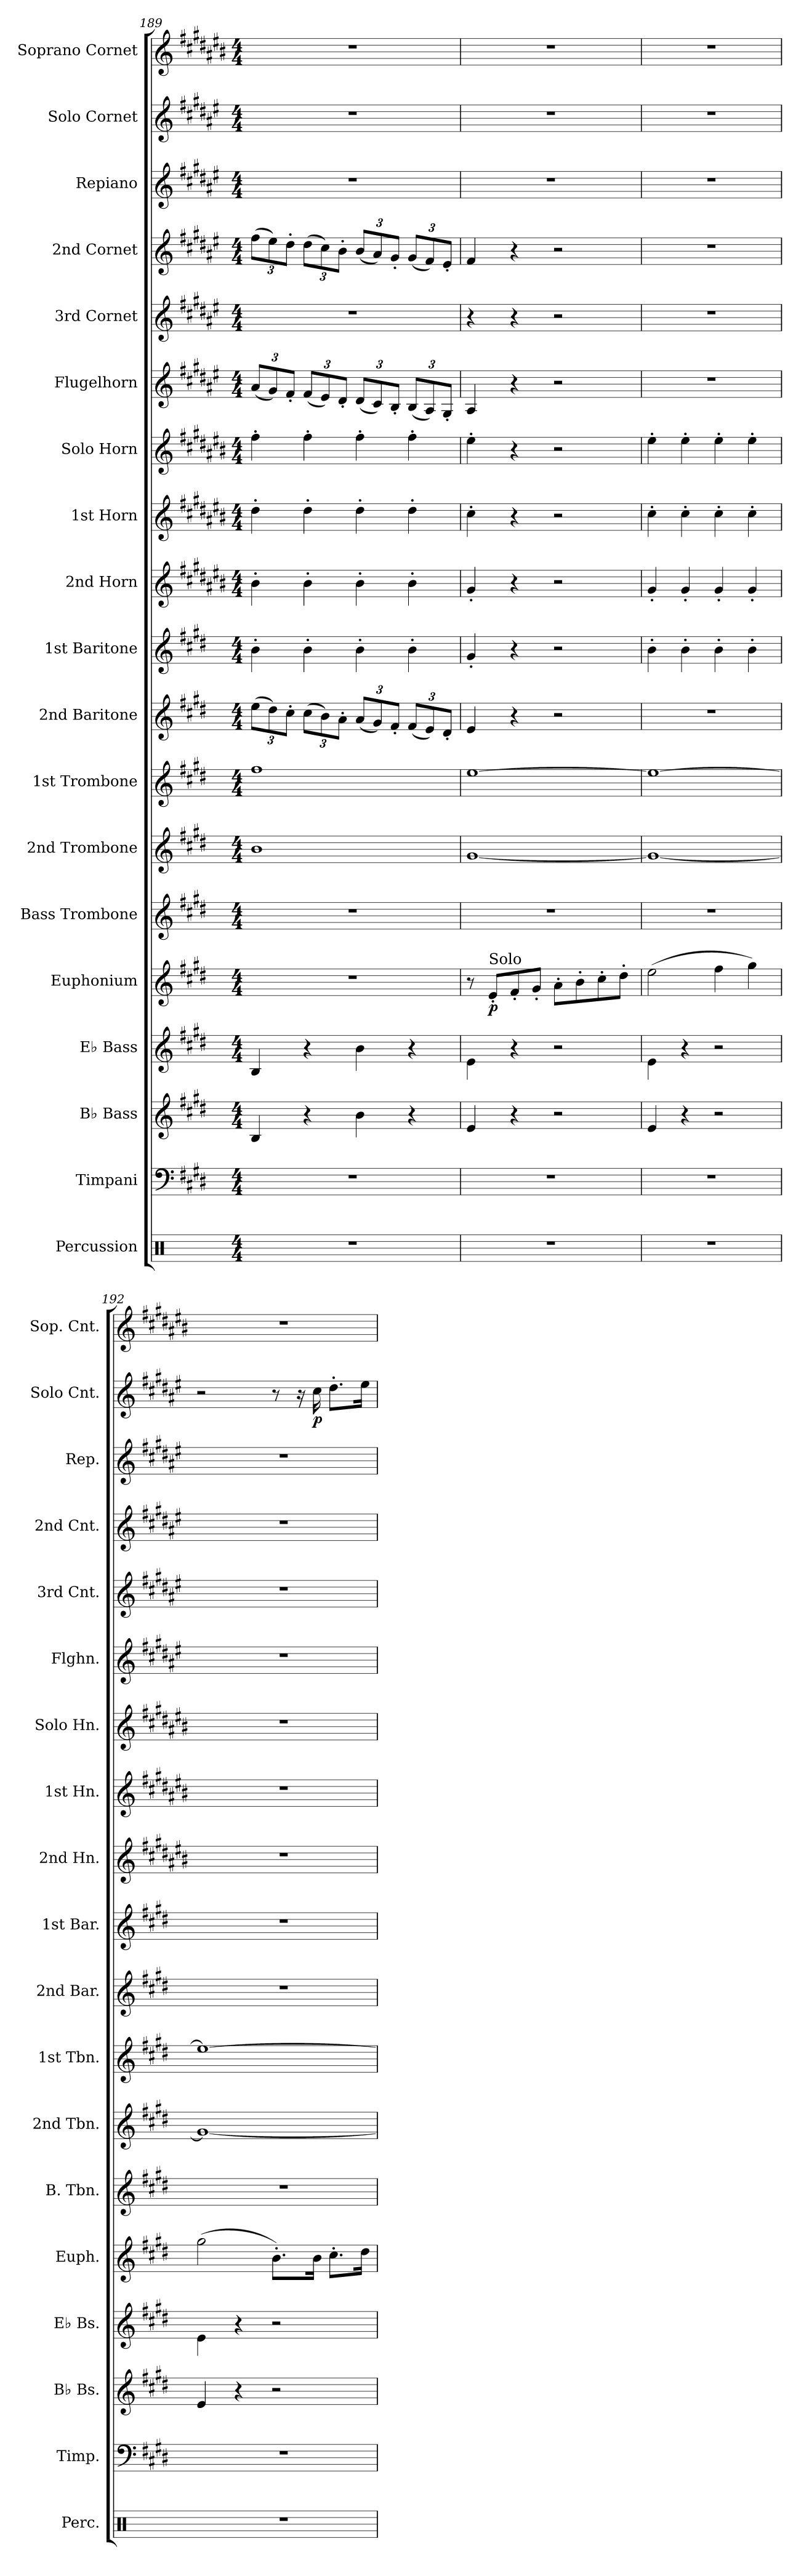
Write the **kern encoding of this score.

**kern	**kern	**kern	**kern	**kern	**dynam	**kern	**kern	**kern	**kern	**kern	**kern	**kern	**kern	**kern	**kern	**kern	**kern	**kern	**dynam	**kern
*part19	*part18	*part17	*part16	*part15	*part15	*part14	*part13	*part12	*part11	*part10	*part9	*part8	*part7	*part6	*part5	*part4	*part3	*part2	*part2	*part1
*staff19	*staff18	*staff17	*staff16	*staff15	*staff15	*staff14	*staff13	*staff12	*staff11	*staff10	*staff9	*staff8	*staff7	*staff6	*staff5	*staff4	*staff3	*staff2	*staff2	*staff1
*I"Percussion	*I"Timpani	*I"B♭ Bass	*I"E♭ Bass	*I"Euphonium	*	*I"Bass Trombone	*I"2nd Trombone	*I"1st Trombone	*I"2nd Baritone	*I"1st Baritone	*I"2nd Horn	*I"1st Horn	*I"Solo Horn	*I"Flugelhorn	*I"3rd Cornet	*I"2nd Cornet	*I"Repiano	*I"Solo Cornet	*	*I"Soprano Cornet
*I'Perc.	*I'Timp.	*I'B♭ Bs.	*I'E♭ Bs.	*I'Euph.	*	*I'B. Tbn.	*I'2nd Tbn.	*I'1st Tbn.	*I'2nd Bar.	*I'1st Bar.	*I'2nd Hn.	*I'1st Hn.	*I'Solo Hn.	*I'Flghn.	*I'3rd Cnt.	*I'2nd Cnt.	*I'Rep.	*I'Solo Cnt.	*	*I'Sop. Cnt.
*clefX	*clefF4	*clefG2	*clefG2	*clefG2	*	*clefG2	*clefG2	*clefG2	*clefG2	*clefG2	*clefG2	*clefG2	*clefG2	*clefG2	*clefG2	*clefG2	*clefG2	*clefG2	*	*clefG2
*	*	*ITrd15c26	*ITrd12c21	*ITrd8c14	*	*ITrd12c21	*ITrd8c14	*ITrd8c14	*ITrd8c14	*ITrd8c14	*ITrd5c9	*ITrd5c9	*ITrd5c9	*ITrd1c2	*ITrd1c2	*ITrd1c2	*ITrd1c2	*ITrd1c2	*	*ITrd-2c-3
*k[]	*k[f#c#g#d#]	*k[f#c#g#d#]	*k[f#c#g#d#]	*k[f#c#g#d#]	*	*k[f#c#g#d#]	*k[f#c#g#d#]	*k[f#c#g#d#]	*k[f#c#g#d#]	*k[f#c#g#d#]	*k[f#c#g#d#]	*k[f#c#g#d#]	*k[f#c#g#d#]	*k[f#c#g#d#]	*k[f#c#g#d#]	*k[f#c#g#d#]	*k[f#c#g#d#]	*k[f#c#g#d#]	*	*k[f#c#g#d#]
*M4/4	*M4/4	*M4/4	*M4/4	*M4/4	*	*M4/4	*M4/4	*M4/4	*M4/4	*M4/4	*M4/4	*M4/4	*M4/4	*M4/4	*M4/4	*M4/4	*M4/4	*M4/4	*	*M4/4
*	*	*	*	*	*	*	*	*	*Xbrackettup	*	*	*	*	*Xbrackettup	*	*Xbrackettup	*	*	*	*
=189	=189	=189	=189	=189	=189	=189	=189	=189	=189	=189	=189	=189	=189	=189	=189	=189	=189	=189	=189	=189
1r	1r	4BBB/	4BB/	1r	.	1r	1B	1f#	(>12e\L	4B'\	4d#'\	4f#'\	4a'\	(<12g#/L	1r	(>12ee\L	1r	1r	.	1r
.	.	.	.	.	.	.	.	.	12d#\)	.	.	.	.	12f#/)	.	12dd#\)	.	.	.	.
.	.	.	.	.	.	.	.	.	12c#'\J	.	.	.	.	12e'/J	.	12cc#'\J	.	.	.	.
.	.	4r	4r	.	.	.	.	.	(>12c#\L	4B'\	4d#'\	4f#'\	4a'\	(<12e/L	.	(>12cc#\L	.	.	.	.
.	.	.	.	.	.	.	.	.	12B\)	.	.	.	.	12d#/)	.	12b\)	.	.	.	.
.	.	.	.	.	.	.	.	.	12A'\J	.	.	.	.	12c#'/J	.	12a'\J	.	.	.	.
.	.	4BB\	4B\	.	.	.	.	.	(<12A/L	4B'\	4d#'\	4f#'\	4a'\	(<12c#/L	.	(<12a/L	.	.	.	.
.	.	.	.	.	.	.	.	.	12G#/)	.	.	.	.	12B/)	.	12g#/)	.	.	.	.
.	.	.	.	.	.	.	.	.	12F#'/J	.	.	.	.	12A'/J	.	12f#'/J	.	.	.	.
.	.	4r	4r	.	.	.	.	.	(<12F#/L	4B'\	4d#'\	4f#'\	4a'\	(<12A/L	.	(<12f#/L	.	.	.	.
.	.	.	.	.	.	.	.	.	12E/)	.	.	.	.	12G#/)	.	12e/)	.	.	.	.
.	.	.	.	.	.	.	.	.	12D#'/J	.	.	.	.	12F#'/J	.	12d#'/J	.	.	.	.
=190	=190	=190	=190	=190	=190	=190	=190	=190	=190	=190	=190	=190	=190	=190	=190	=190	=190	=190	=190	=190
1r	1r	4EE/	4E\	8r	.	1r	[1G#	[1e	4E/	4G#'/	4B'/	4e'\	4g#'\	4G#/	4r	4e/	1r	1r	.	1r
!	!	!	!	!LO:TX:a:t=Solo	!	!	!	!	!	!	!	!	!	!	!	!	!	!	!	!
!	!	!	!	!	!LO:DY:b	!	!	!	!	!	!	!	!	!	!	!	!	!	!	!
.	.	.	.	8E'/L	p	.	.	.	.	.	.	.	.	.	.	.	.	.	.	.
.	.	4r	4r	8F#'/	.	.	.	.	4r	4r	4r	4r	4r	4r	4r	4r	.	.	.	.
.	.	.	.	8G#'/J	.	.	.	.	.	.	.	.	.	.	.	.	.	.	.	.
.	.	2r	2r	8A'\L	.	.	.	.	2r	2r	2r	2r	2r	2r	2r	2r	.	.	.	.
.	.	.	.	8B'\	.	.	.	.	.	.	.	.	.	.	.	.	.	.	.	.
.	.	.	.	8c#'\	.	.	.	.	.	.	.	.	.	.	.	.	.	.	.	.
.	.	.	.	8d#'\J	.	.	.	.	.	.	.	.	.	.	.	.	.	.	.	.
=191	=191	=191	=191	=191	=191	=191	=191	=191	=191	=191	=191	=191	=191	=191	=191	=191	=191	=191	=191	=191
1r	1r	4EE/	4E\	(>2e\	.	1r	1G#_	1e_	1r	4B'\	4B'/	4e'\	4g#'\	1r	1r	1r	1r	1r	.	1r
.	.	4r	4r	.	.	.	.	.	.	4B'\	4B'/	4e'\	4g#'\	.	.	.	.	.	.	.
.	.	2r	2r	4f#\	.	.	.	.	.	4B'\	4B'/	4e'\	4g#'\	.	.	.	.	.	.	.
.	.	.	.	4g#\)	.	.	.	.	.	4B'\	4B'/	4e'\	4g#'\	.	.	.	.	.	.	.
=192	=192	=192	=192	=192	=192	=192	=192	=192	=192	=192	=192	=192	=192	=192	=192	=192	=192	=192	=192	=192
1r	1r	4EE/	4E\	(>2g#\	.	1r	1G#_	1e_	1r	1r	1r	1r	1r	1r	1r	1r	1r	2r	.	1r
.	.	4r	4r	.	.	.	.	.	.	.	.	.	.	.	.	.	.	.	.	.
.	.	2r	2r	8.B'\L)	.	.	.	.	.	.	.	.	.	.	.	.	.	8r	.	.
.	.	.	.	.	.	.	.	.	.	.	.	.	.	.	.	.	.	16r	.	.
!	!	!	!	!	!	!	!	!	!	!	!	!	!	!	!	!	!	!	!LO:DY:b	!
.	.	.	.	16B\Jk	.	.	.	.	.	.	.	.	.	.	.	.	.	16b\	p	.
.	.	.	.	8.c#'\L	.	.	.	.	.	.	.	.	.	.	.	.	.	8.cc#'\L	.	.
.	.	.	.	16d#\Jk	.	.	.	.	.	.	.	.	.	.	.	.	.	16dd#\Jk	.	.
=	=	=	=	=	=	=	=	=	=	=	=	=	=	=	=	=	=	=	=	=
*-	*-	*-	*-	*-	*-	*-	*-	*-	*-	*-	*-	*-	*-	*-	*-	*-	*-	*-	*-	*-
